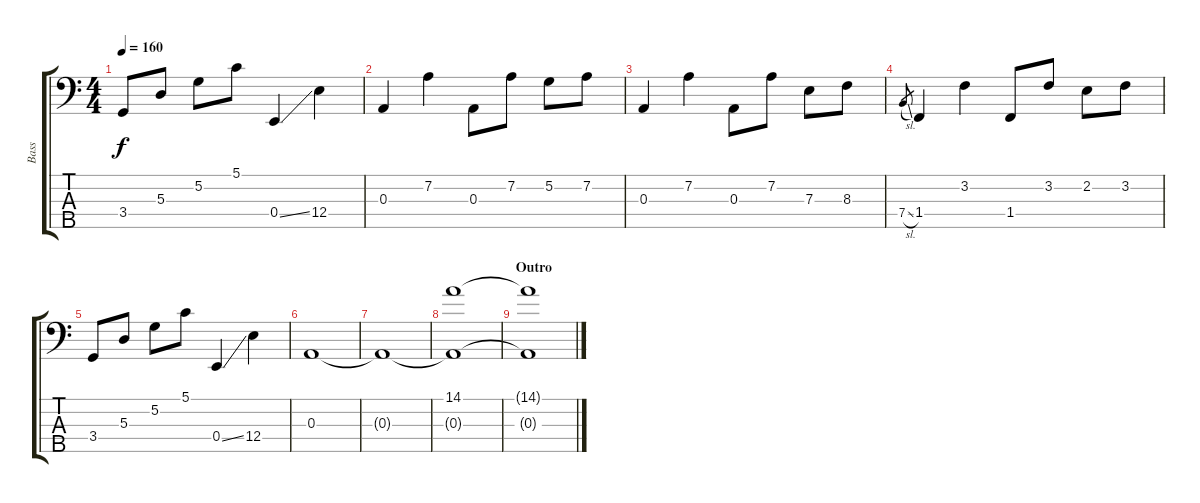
\track ("Bass" "Bass") {instrument electricbassfinger}
\staff {score tabs}
\tuning (G2 D2 A1 E1 B0) {hide}
\ts (4 4)
\tempo 160
\clef f4
\ks c
3.4.8{dy f} 5.3.8 5.2.8 5.1.8 0.4{ss}.4 12.4.4 |
0.3.4 7.2.4 0.3.8 7.2.8 5.2.8 7.2.8 |
0.3.4 7.2.4 0.3.8 7.2.8 7.3.8 8.3.8 |
7.4{sl}.8{gr} 1.4.4 3.2.4 1.4.8 3.2.8 2.2.8 3.2.8 |
3.4.8 5.3.8 5.2.8 5.1.8 0.4{ss}.4 12.4.4 |
0.3.1 |
0.3{t}.1 |
(14.1 0.3{t}).1 |
\section ("" "Outro")
(14.1{t} 0.3{t}).1
